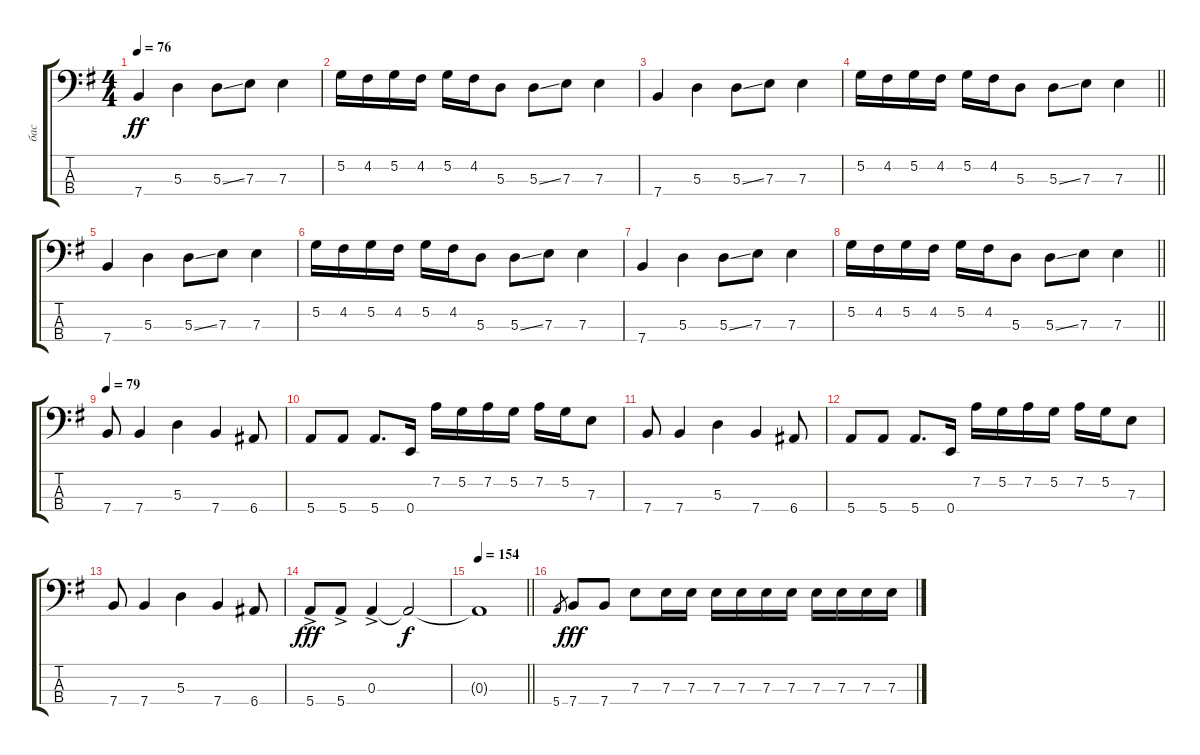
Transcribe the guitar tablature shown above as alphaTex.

\track ("бас" "бас") {instrument electricbassfinger}
\staff {score tabs}
\tuning (G2 D2 A1 E1) {hide}
\ts (4 4)
\tempo 76
\clef f4
\ks eminor
7.4.4{dy ff} 5.3.4 5.3{ss}.8 7.3.8 7.3.4 |
5.2.16 4.2.16 5.2.16 4.2.16 5.2.16 4.2.16 5.3.8 5.3{ss}.8 7.3.8 7.3.4 |
7.4.4 5.3.4 5.3{ss}.8 7.3.8 7.3.4 |
\barLineRight lightlight
5.2.16 4.2.16 5.2.16 4.2.16 5.2.16 4.2.16 5.3.8 5.3{ss}.8 7.3.8 7.3.4 |
\section ("" "")
7.4.4 5.3.4 5.3{ss}.8 7.3.8 7.3.4 |
5.2.16 4.2.16 5.2.16 4.2.16 5.2.16 4.2.16 5.3.8 5.3{ss}.8 7.3.8 7.3.4 |
7.4.4 5.3.4 5.3{ss}.8 7.3.8 7.3.4 |
\barLineRight lightlight
5.2.16 4.2.16 5.2.16 4.2.16 5.2.16 4.2.16 5.3.8 5.3{ss}.8 7.3.8 7.3.4 |
\tempo 79
7.4.8 7.4.4 5.3.4 7.4.4 6.4.8 |
5.4.8 5.4.8 5.4.8{d} 0.4.16 7.2.16 5.2.16 7.2.16 5.2.16 7.2.16 5.2.16 7.3.8 |
7.4.8 7.4.4 5.3.4 7.4.4 6.4.8 |
5.4.8 5.4.8 5.4.8{d} 0.4.16 7.2.16 5.2.16 7.2.16 5.2.16 7.2.16 5.2.16 7.3.8 |
7.4.8 7.4.4 5.3.4 7.4.4 6.4.8 |
5.4{ac}.8{dy fff} 5.4{ac}.8 0.3{ac}.4 0.3{t}.2{dy f} |
\tempo 154
\barLineRight lightlight
0.3{t}.1 |
\section ("" "")
5.4.8{gr} 7.4.8{dy fff} 7.4.8 7.3.8 7.3.16 7.3.16 7.3.16 7.3.16 7.3.16 7.3.16 7.3.16 7.3.16 7.3.16 7.3.16
